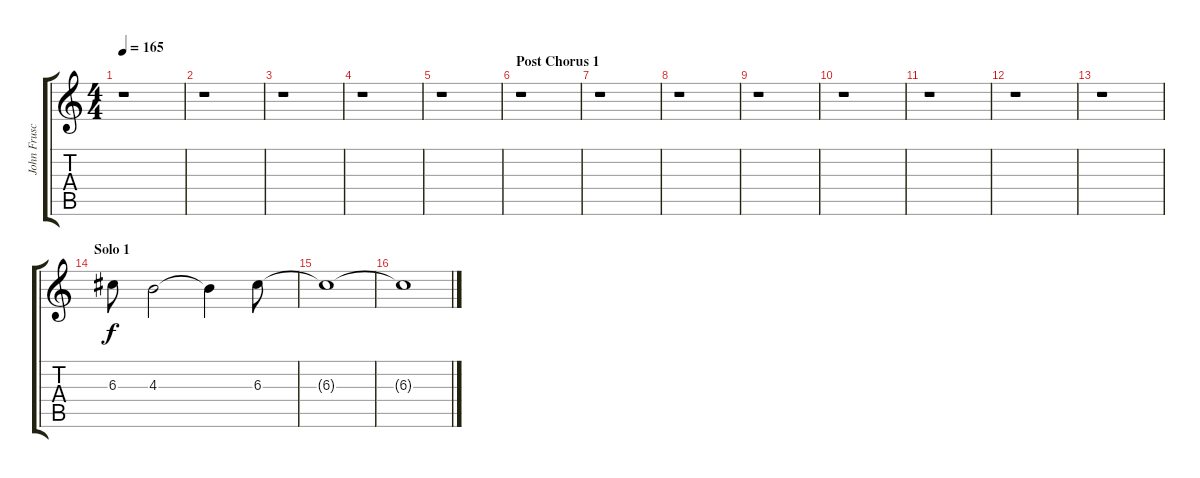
\track ("John Frusciante - Guitar 2" "John Frusc") {instrument distortionguitar}
\staff {score tabs}
\tuning (E4 B3 G3 D3 A2 E2) {hide}
\ts (4 4)
\tempo 165
\clef g2
\ks c
r.1{dy f} |
r.1 |
r.1 |
r.1 |
r.1 |
\section ("" "Post Chorus 1")
r.1 |
r.1 |
r.1 |
r.1 |
r.1 |
r.1 |
r.1 |
r.1 |
\section ("" "Solo 1")
6.3.8 4.3.2 4.3{t}.4 6.3.8 |
6.3{t}.1 |
6.3{t}.1
